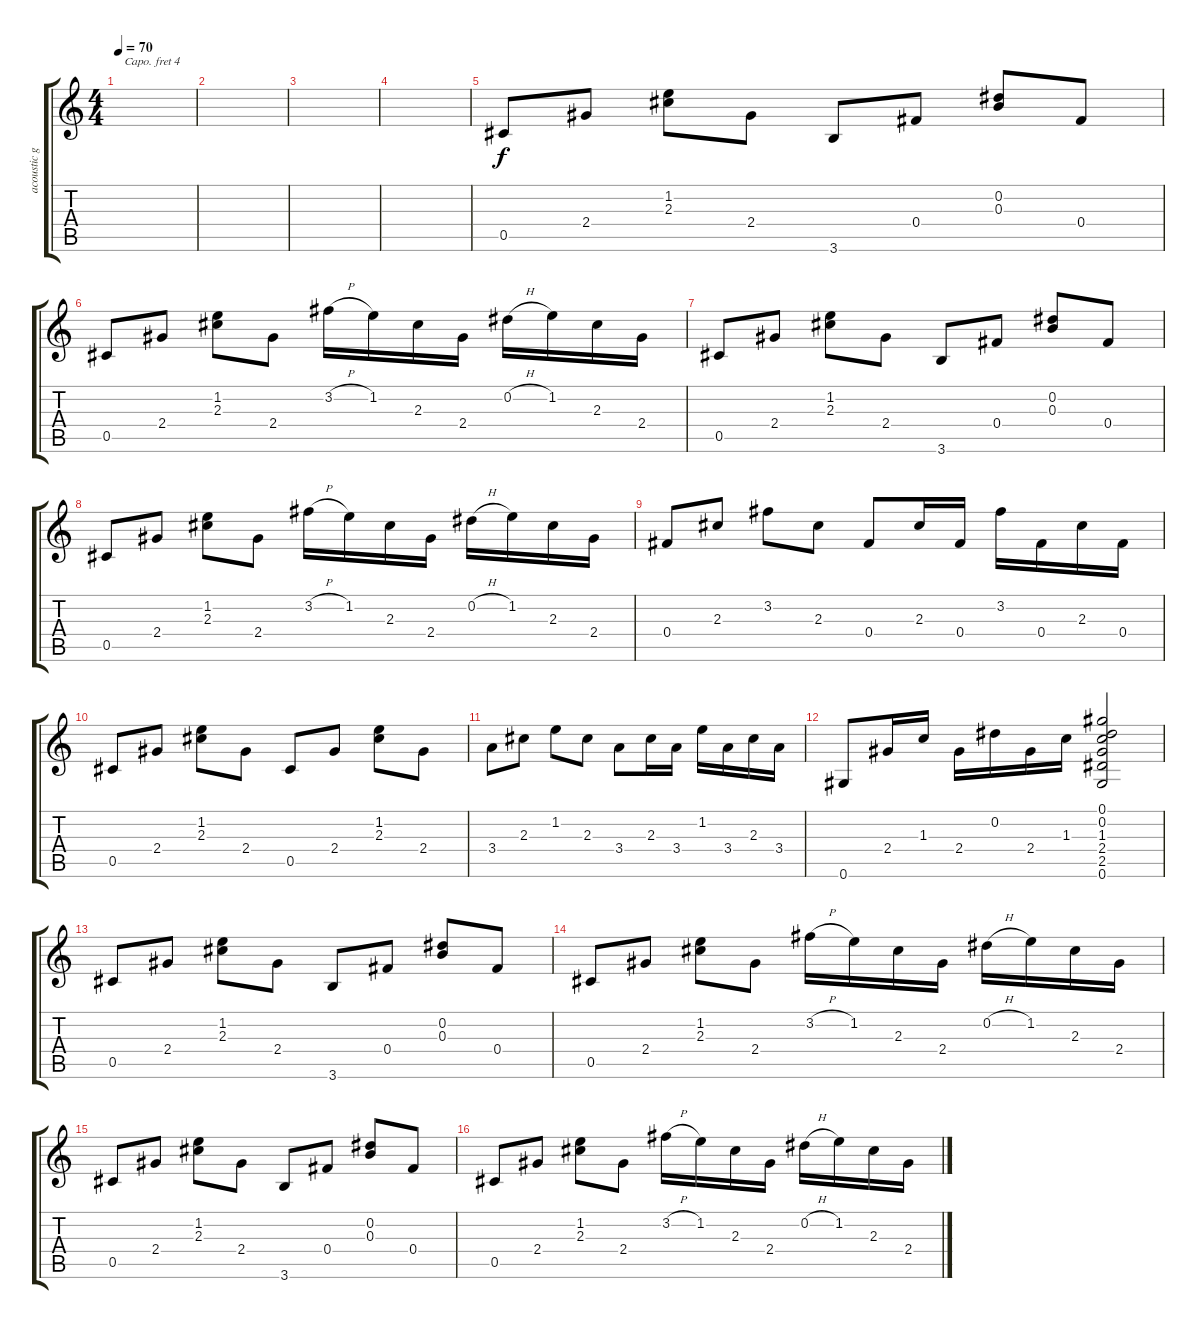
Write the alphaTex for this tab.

\track ("acoustic guitar" "acoustic g") {instrument acousticguitarsteel}
\staff {score tabs}
\capo 4
\tuning (E4 B3 G3 D3 A2 E2) {hide}
\ts (4 4)
\tempo 70
\clef g2
\ks c
|
|
|
|
0.5.8 2.4.8 (1.2 2.3).8 2.4.8 3.6.8 0.4.8 (0.2 0.3).8 0.4.8 |
0.5.8 2.4.8 (1.2 2.3).8 2.4.8 3.2{h}.16 1.2.16 2.3.16 2.4.16 0.2{h}.16 1.2.16 2.3.16 2.4.16 |
0.5.8 2.4.8 (1.2 2.3).8 2.4.8 3.6.8 0.4.8 (0.2 0.3).8 0.4.8 |
0.5.8 2.4.8 (1.2 2.3).8 2.4.8 3.2{h}.16 1.2.16 2.3.16 2.4.16 0.2{h}.16 1.2.16 2.3.16 2.4.16 |
0.4.8 2.3.8 3.2.8 2.3.8 0.4.8 2.3.16 0.4.16 3.2.16 0.4.16 2.3.16 0.4.16 |
0.5.8 2.4.8 (1.2 2.3).8 2.4.8 0.5.8 2.4.8 (1.2 2.3).8 2.4.8 |
3.4.8 2.3.8 1.2.8 2.3.8 3.4.8 2.3.16 3.4.16 1.2.16 3.4.16 2.3.16 3.4.16 |
0.6.8 2.4.16 1.3.16 2.4.16 0.2.16 2.4.16 1.3.16 (0.1 0.2 1.3 2.4 2.5 0.6).2 |
0.5.8 2.4.8 (1.2 2.3).8 2.4.8 3.6.8 0.4.8 (0.2 0.3).8 0.4.8 |
0.5.8 2.4.8 (1.2 2.3).8 2.4.8 3.2{h}.16 1.2.16 2.3.16 2.4.16 0.2{h}.16 1.2.16 2.3.16 2.4.16 |
0.5.8 2.4.8 (1.2 2.3).8 2.4.8 3.6.8 0.4.8 (0.2 0.3).8 0.4.8 |
0.5.8 2.4.8 (1.2 2.3).8 2.4.8 3.2{h}.16 1.2.16 2.3.16 2.4.16 0.2{h}.16 1.2.16 2.3.16 2.4.16
